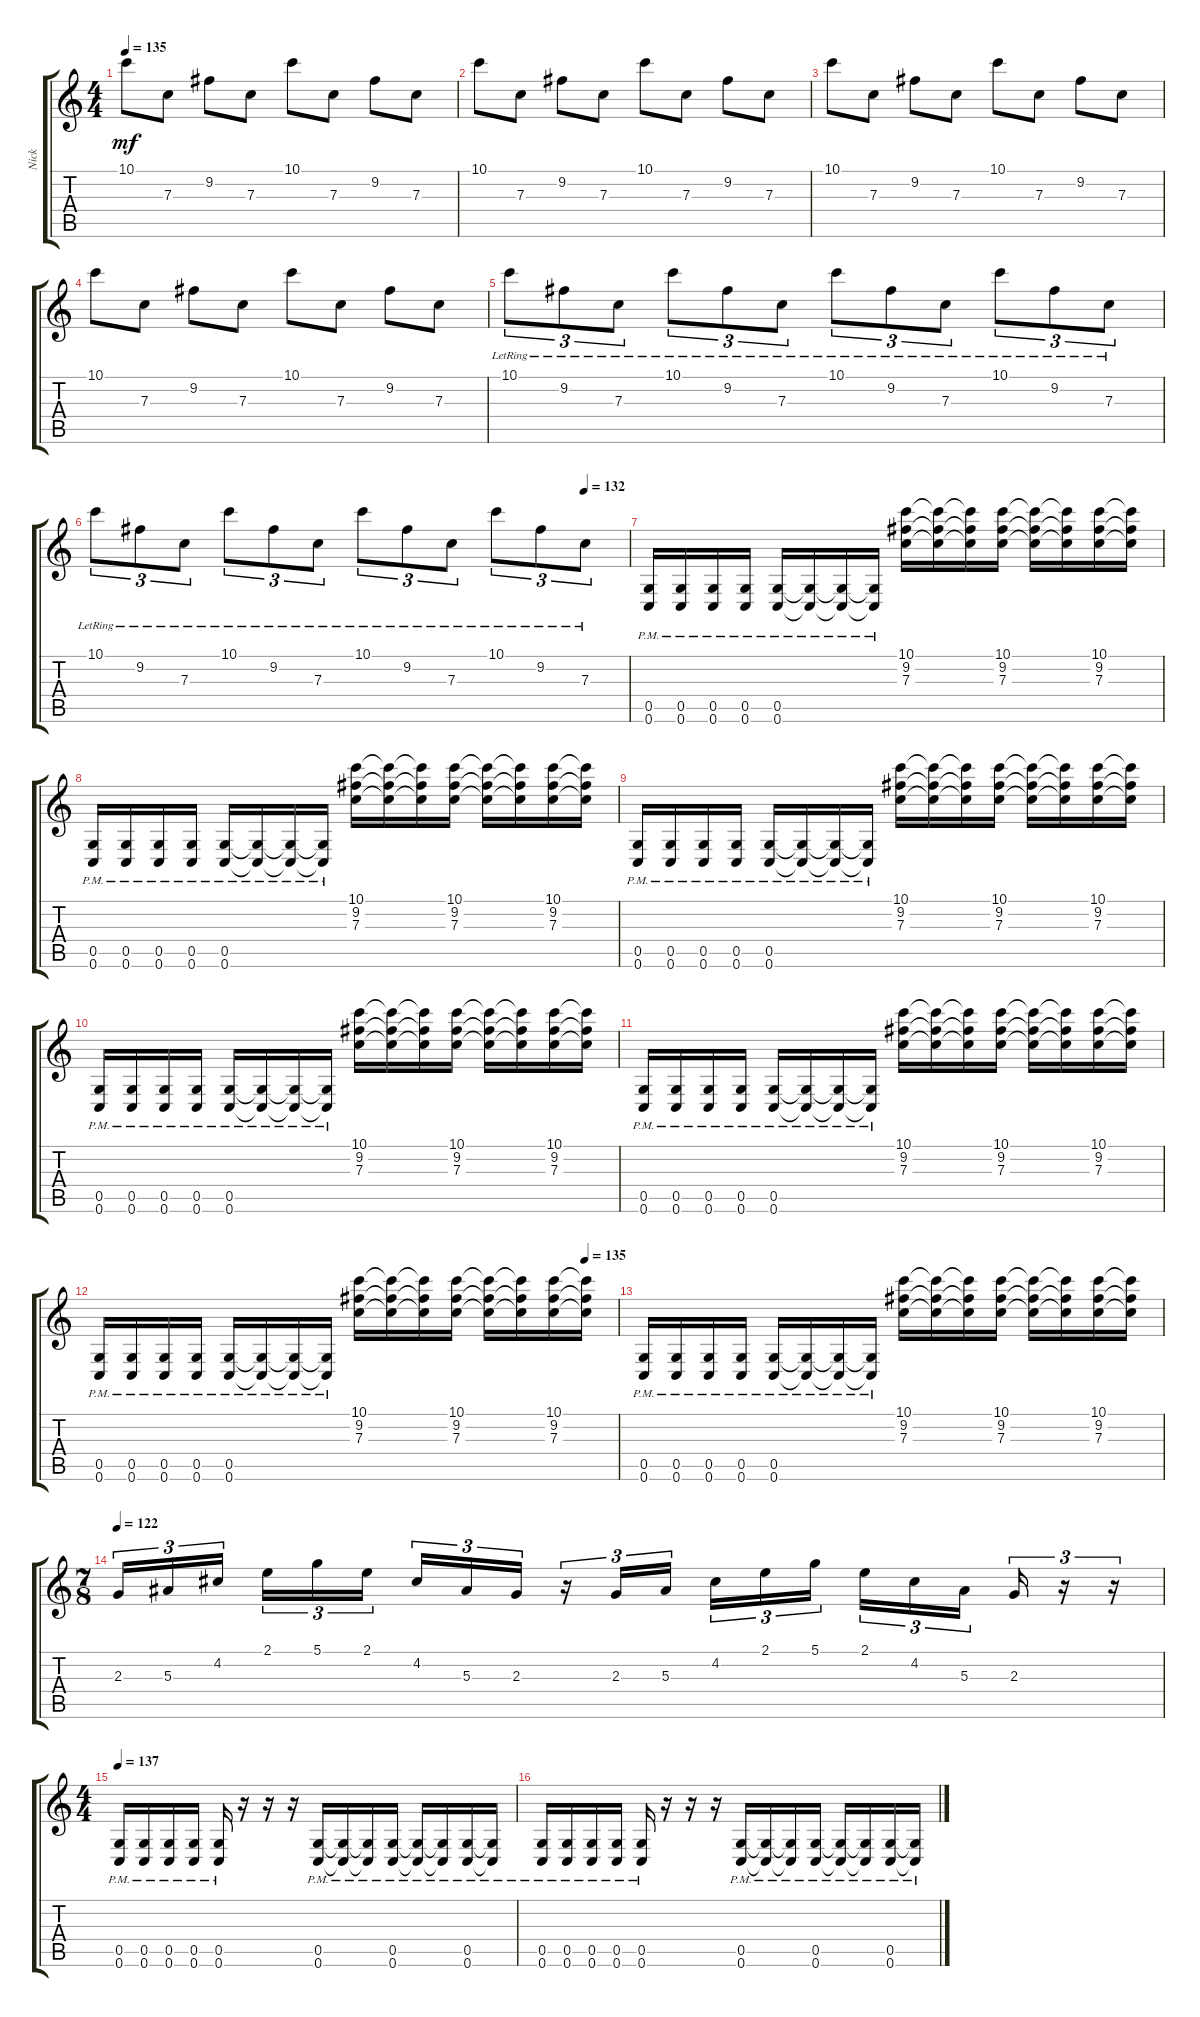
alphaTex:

\track ("Nick" "Nick") {instrument distortionguitar}
\staff {score tabs}
\tuning (D4 A3 F3 C3 G2 C2) {hide}
\ts (4 4)
\tempo 135
\clef g2
\ks c
10.1.8{dy mf} 7.3.8 9.2.8 7.3.8 10.1.8 7.3.8 9.2.8 7.3.8 |
10.1.8 7.3.8 9.2.8 7.3.8 10.1.8 7.3.8 9.2.8 7.3.8 |
10.1.8 7.3.8 9.2.8 7.3.8 10.1.8 7.3.8 9.2.8 7.3.8 |
10.1.8 7.3.8 9.2.8 7.3.8 10.1.8 7.3.8 9.2.8 7.3.8 |
10.1{lr}.8{tu (3 2)} 9.2{lr}.8{tu (3 2)} 7.3{lr}.8{tu (3 2)} 10.1{lr}.8{tu (3 2)} 9.2{lr}.8{tu (3 2)} 7.3{lr}.8{tu (3 2)} 10.1{lr}.8{tu (3 2)} 9.2{lr}.8{tu (3 2)} 7.3{lr}.8{tu (3 2)} 10.1{lr}.8{tu (3 2)} 9.2{lr}.8{tu (3 2)} 7.3{lr}.8{tu (3 2)} |
\tempo (132 0.9166666666666666)
10.1{lr}.8{tu (3 2)} 9.2{lr}.8{tu (3 2)} 7.3{lr}.8{tu (3 2)} 10.1{lr}.8{tu (3 2)} 9.2{lr}.8{tu (3 2)} 7.3{lr}.8{tu (3 2)} 10.1{lr}.8{tu (3 2)} 9.2{lr}.8{tu (3 2)} 7.3{lr}.8{tu (3 2)} 10.1{lr}.8{tu (3 2)} 9.2{lr}.8{tu (3 2)} 7.3{lr}.8{tu (3 2)} |
(0.5{pm} 0.6{pm}).16 (0.5{pm} 0.6{pm}).16 (0.5{pm} 0.6{pm}).16 (0.5{pm} 0.6{pm}).16 (0.5{pm} 0.6).16 (0.5{pm t} 0.6{t}).16 (0.5{pm t} 0.6{t}).16 (0.5{pm t} 0.6{t}).16 (10.1 9.2 7.3).16 (10.1{t} 9.2{t} 7.3{t}).16 (10.1{t} 9.2{t} 7.3{t}).16 (10.1 9.2 7.3).16 (10.1{t} 9.2{t} 7.3{t}).16 (10.1{t} 9.2{t} 7.3{t}).16 (10.1 9.2 7.3).16 (10.1{t} 9.2{t} 7.3{t}).16 |
(0.5{pm} 0.6{pm}).16 (0.5{pm} 0.6{pm}).16 (0.5{pm} 0.6{pm}).16 (0.5{pm} 0.6{pm}).16 (0.5{pm} 0.6).16 (0.5{pm t} 0.6{t}).16 (0.5{pm t} 0.6{t}).16 (0.5{pm t} 0.6{t}).16 (10.1 9.2 7.3).16 (10.1{t} 9.2{t} 7.3{t}).16 (10.1{t} 9.2{t} 7.3{t}).16 (10.1 9.2 7.3).16 (10.1{t} 9.2{t} 7.3{t}).16 (10.1{t} 9.2{t} 7.3{t}).16 (10.1 9.2 7.3).16 (10.1{t} 9.2{t} 7.3{t}).16 |
(0.5{pm} 0.6{pm}).16 (0.5{pm} 0.6{pm}).16 (0.5{pm} 0.6{pm}).16 (0.5{pm} 0.6{pm}).16 (0.5{pm} 0.6).16 (0.5{pm t} 0.6{t}).16 (0.5{pm t} 0.6{t}).16 (0.5{pm t} 0.6{t}).16 (10.1 9.2 7.3).16 (10.1{t} 9.2{t} 7.3{t}).16 (10.1{t} 9.2{t} 7.3{t}).16 (10.1 9.2 7.3).16 (10.1{t} 9.2{t} 7.3{t}).16 (10.1{t} 9.2{t} 7.3{t}).16 (10.1 9.2 7.3).16 (10.1{t} 9.2{t} 7.3{t}).16 |
(0.5{pm} 0.6{pm}).16 (0.5{pm} 0.6{pm}).16 (0.5{pm} 0.6{pm}).16 (0.5{pm} 0.6{pm}).16 (0.5{pm} 0.6).16 (0.5{pm t} 0.6{t}).16 (0.5{pm t} 0.6{t}).16 (0.5{pm t} 0.6{t}).16 (10.1 9.2 7.3).16 (10.1{t} 9.2{t} 7.3{t}).16 (10.1{t} 9.2{t} 7.3{t}).16 (10.1 9.2 7.3).16 (10.1{t} 9.2{t} 7.3{t}).16 (10.1{t} 9.2{t} 7.3{t}).16 (10.1 9.2 7.3).16 (10.1{t} 9.2{t} 7.3{t}).16 |
(0.5{pm} 0.6{pm}).16 (0.5{pm} 0.6{pm}).16 (0.5{pm} 0.6{pm}).16 (0.5{pm} 0.6{pm}).16 (0.5{pm} 0.6).16 (0.5{pm t} 0.6{t}).16 (0.5{pm t} 0.6{t}).16 (0.5{pm t} 0.6{t}).16 (10.1 9.2 7.3).16 (10.1{t} 9.2{t} 7.3{t}).16 (10.1{t} 9.2{t} 7.3{t}).16 (10.1 9.2 7.3).16 (10.1{t} 9.2{t} 7.3{t}).16 (10.1{t} 9.2{t} 7.3{t}).16 (10.1 9.2 7.3).16 (10.1{t} 9.2{t} 7.3{t}).16 |
\tempo (135 0.9375)
(0.5{pm} 0.6{pm}).16 (0.5{pm} 0.6{pm}).16 (0.5{pm} 0.6{pm}).16 (0.5{pm} 0.6{pm}).16 (0.5{pm} 0.6).16 (0.5{pm t} 0.6{t}).16 (0.5{pm t} 0.6{t}).16 (0.5{pm t} 0.6{t}).16 (10.1 9.2 7.3).16 (10.1{t} 9.2{t} 7.3{t}).16 (10.1{t} 9.2{t} 7.3{t}).16 (10.1 9.2 7.3).16 (10.1{t} 9.2{t} 7.3{t}).16 (10.1{t} 9.2{t} 7.3{t}).16 (10.1 9.2 7.3).16 (10.1{t} 9.2{t} 7.3{t}).16 |
(0.5{pm} 0.6{pm}).16 (0.5{pm} 0.6{pm}).16 (0.5{pm} 0.6{pm}).16 (0.5{pm} 0.6{pm}).16 (0.5{pm} 0.6).16 (0.5{pm t} 0.6{t}).16 (0.5{pm t} 0.6{t}).16 (0.5{pm t} 0.6{t}).16 (10.1 9.2 7.3).16 (10.1{t} 9.2{t} 7.3{t}).16 (10.1{t} 9.2{t} 7.3{t}).16 (10.1 9.2 7.3).16 (10.1{t} 9.2{t} 7.3{t}).16 (10.1{t} 9.2{t} 7.3{t}).16 (10.1 9.2 7.3).16 (10.1{t} 9.2{t} 7.3{t}).16 |
\ts (7 8)
\tempo 122
2.3.16{tu (3 2)} 5.3.16{tu (3 2)} 4.2.16{tu (3 2)} 2.1.16{tu (3 2)} 5.1.16{tu (3 2)} 2.1.16{tu (3 2)} 4.2.16{tu (3 2)} 5.3.16{tu (3 2)} 2.3.16{tu (3 2)} r.16{tu (3 2)} 2.3.16{tu (3 2)} 5.3.16{tu (3 2)} 4.2.16{tu (3 2)} 2.1.16{tu (3 2)} 5.1.16{tu (3 2)} 2.1.16{tu (3 2)} 4.2.16{tu (3 2)} 5.3.16{tu (3 2)} 2.3.16{tu (3 2)} r.16{tu (3 2)} r.16{tu (3 2)} |
\ts (4 4)
\tempo 137
(0.5{pm} 0.6{pm}).16 (0.5{pm} 0.6{pm}).16 (0.5{pm} 0.6{pm}).16 (0.5{pm} 0.6{pm}).16 (0.5{pm} 0.6{pm}).16 r.16 r.16 r.16 (0.5{pm} 0.6{pm}).16 (0.5{pm t} 0.6{pm t}).16 (0.5{pm t} 0.6{pm t}).16 (0.5{pm} 0.6{pm}).16 (0.5{pm t} 0.6{pm t}).16 (0.5{pm t} 0.6{pm t}).16 (0.5{pm} 0.6{pm}).16 (0.5{pm t} 0.6{pm t}).16 |
(0.5{pm} 0.6{pm}).16 (0.5{pm} 0.6{pm}).16 (0.5{pm} 0.6{pm}).16 (0.5{pm} 0.6{pm}).16 (0.5{pm} 0.6{pm}).16 r.16 r.16 r.16 (0.5{pm} 0.6{pm}).16 (0.5{pm t} 0.6{pm t}).16 (0.5{pm t} 0.6{pm t}).16 (0.5{pm} 0.6{pm}).16 (0.5{pm t} 0.6{pm t}).16 (0.5{pm t} 0.6{pm t}).16 (0.5{pm} 0.6{pm}).16 (0.5{pm t} 0.6{pm t}).16
